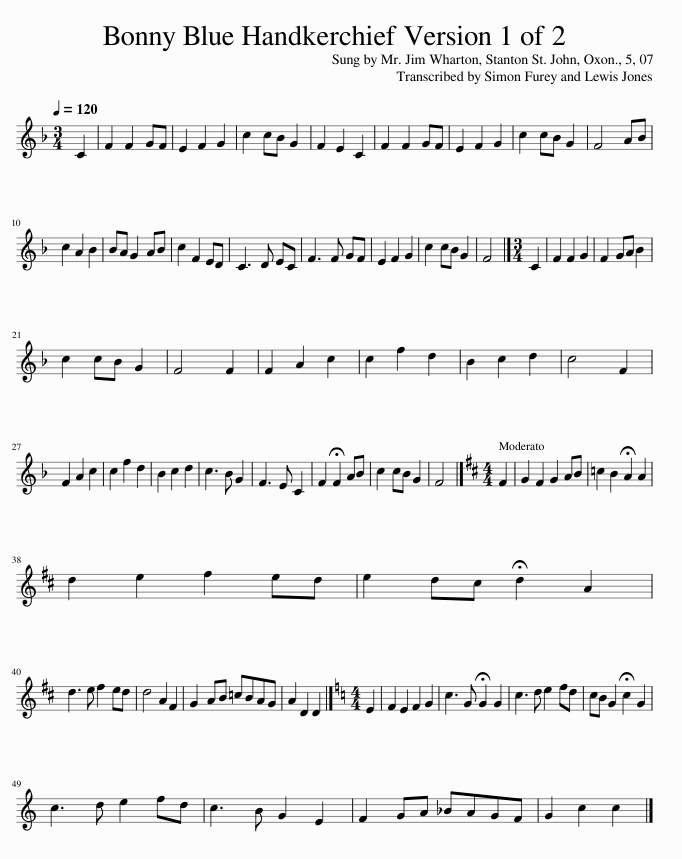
X:1
L:1/8
Q:1/4=120
M:3/4
I:linebreak $
K:F
V:1 treble
V:1
 C2 | F2 F2 GF | E2 F2 G2 | c2 cB G2 | F2 E2 C2 | %5
 F2 F2 GF | E2 F2 G2 | c2 cB G2 | F4 AB |$ c2 A2 B2 | %10
 BA G2 AB | c2 F2 ED | C3 D EC | F3 F GF | E2 F2 G2 | %15
 c2 cB G2 | F4 |][M:3/4] C2 | F2 F2 G2 | F2 GA B2 |$ %20
 c2 cB G2 | F4 F2 | F2 A2 c2 | c2 f2 d2 | B2 c2 d2 | %25
 c4 F2 |$ F2 A2 c2 | c2 f2 d2 | B2 c2 d2 | c3 B G2 | %30
 F3 E C2 | F2 !fermata!F2 AB | c2 cB G2 | F4 |][K:D][M:4/4] F2 | %35
 G2 F2 G2 AB | =c2 B2 !fermata!A2 A2 |$ d2 e2 f2 ed | e2 dc !fermata!d2 A2 |$ d3 e f2 ed | %40
 d4 A2 F2 | G2 AB =cBAG | A2 D2 D2 |][K:C][M:4/4] E2 | F2 E2 F2 G2 | %45
 c3 G !fermata!G2 G2 | c3 d e2 fd | cB G2 !fermata!c2 G2 |$ c3 d e2 fd | c3 B G2 E2 | %50
 F2 GA _BAGF | G2 c2 c2 |] %52
